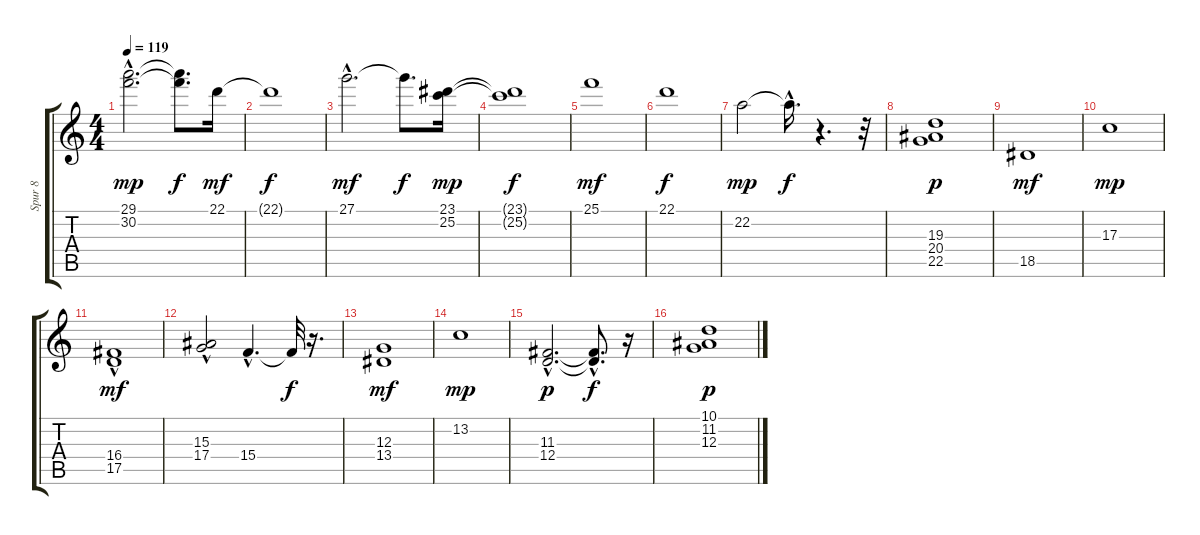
\track ("Spur 8" "Spur 8") {instrument cello}
\staff {score tabs}
\tuning (E4 B3 G3 D3 A2 E2) {hide}
\ts (4 4)
\tempo 119
\clef g2
\ks c
(29.1{hac} 30.2{hac}).2{d dy mp} (29.1{t} 30.2{t}).8{d dy f} 22.1.16{dy mf} |
22.1{t}.1{dy f} |
27.1{hac}.2{d dy mf} 27.1{t}.8{d dy f} (23.1 25.2).16{dy mp} |
(23.1{t} 25.2{t}).1{dy f} |
25.1.1{dy mf} |
22.1.1{dy f} |
22.2.2{dy mp} 22.2{hac t}.16{d dy f} r.4{d} r.32 |
(19.3 20.4 22.5).1{dy p} |
18.5.1{dy mf} |
17.3.1{dy mp} |
(16.4{hac} 17.5).1{dy mf} |
(15.3 17.4{hac}).2 15.4{hac}.4{d} 15.4{t}.32{dy f} r.16{d} |
(12.3 13.4).1{dy mf} |
13.2.1{dy mp} |
(11.3{hac} 12.4{hac}).2{d dy p} (11.3{hac t} 12.4{hac t}).8{d dy f} r.16 |
(10.1 11.2 12.3).1{dy p}
